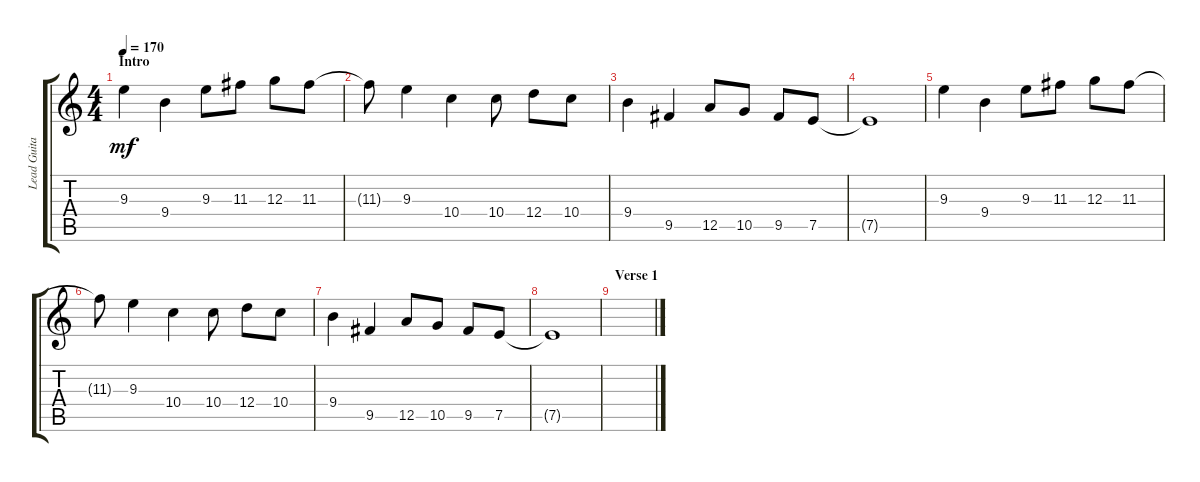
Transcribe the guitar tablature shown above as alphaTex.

\track ("Lead Guitar" "Lead Guita") {instrument overdrivenguitar}
\staff {score tabs}
\tuning (E4 B3 G3 D3 A2 E2) {hide}
\ts (4 4)
\section ("" "Intro")
\tempo 170
\clef g2
\ks c
9.3.4{dy mf instrument overdrivenguitar} 9.4.4 9.3.8 11.3.8 12.3.8 11.3.8 |
11.3{t}.8 9.3.4 10.4.4 10.4.8 12.4.8 10.4.8 |
9.4.4 9.5.4 12.5.8 10.5.8 9.5.8 7.5.8 |
7.5{t}.1 |
9.3.4 9.4.4 9.3.8 11.3.8 12.3.8 11.3.8 |
11.3{t}.8 9.3.4 10.4.4 10.4.8 12.4.8 10.4.8 |
9.4.4 9.5.4 12.5.8 10.5.8 9.5.8 7.5.8 |
7.5{t}.1 |
\section ("" "Verse 1")
